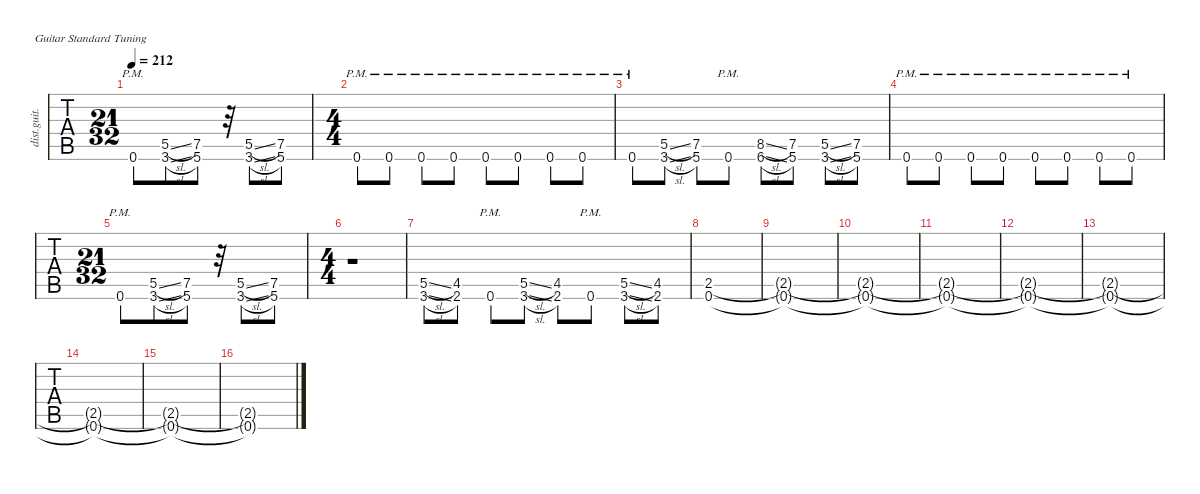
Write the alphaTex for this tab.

\defaultSystemsLayout 4
\hideDynamics
\bracketExtendMode nobrackets
\track ("Rhythm Guitar (Kirk)" "dist.guit.") {defaultSystemsLayout 4 multiBarRest instrument distortionguitar}
\staff {tabs}
\tuning (E4 B3 G3 D3 A2 E2)
\ts (21 32)
\beaming (8 3 2)
\tempo 212
\clef g2
\scale
0.26197
\ks c
0.6{pm}.8{dy mf} (3.6{sl} 5.5{sl}).8 (7.5 5.6).8 r.32 (3.6{sl} 5.5{sl}).8 (7.5 5.6).8 |
\ts (4 4)
\beaming (8 2 2 2 2)
\scale
0.25071 0.6{pm}.8 0.6{pm}.8 0.6{pm}.8 0.6{pm}.8 0.6{pm}.8 0.6{pm}.8 0.6{pm}.8 0.6{pm}.8 |
\scale
0.231891 0.6{pm}.8 (3.6{sl} 5.5{sl}).8 (7.5 5.6).8 0.6{pm}.8 (6.6{sl acc #} 8.5{sl}).8 (7.5 5.6).8 (3.6{sl} 5.5{sl}).8 (7.5 5.6).8 |
\scale
0.255428 0.6{pm}.8 0.6{pm}.8 0.6{pm}.8 0.6{pm}.8 0.6{pm}.8 0.6{pm}.8 0.6{pm}.8 0.6{pm}.8 |
\ts (21 32)
\beaming (8 3 2)
\scale
0.26197 0.6{pm}.8 (3.6{sl} 5.5{sl}).8 (7.5 5.6).8 r.32 (3.6{sl} 5.5{sl}).8 (7.5 5.6).8 |
\ts (4 4)
\beaming (8 2 2 2 2)
\scale
0.250356 r.1 |
\scale
0.231564 (3.6{sl} 5.5{sl}).8 (2.6{acc #} 4.5{acc #}).8 0.6{pm}.8 (3.6{sl} 5.5{sl}).8 (2.6{acc #} 4.5{acc #}).8 0.6{pm}.8 (3.6{sl} 5.5{sl}).8 (2.6{acc #} 4.5{acc #}).8 |
\scale
0.285948 (0.6 2.5).1 |
\scale
0.232132 (0.6{t} 2.5{t}).1 |
\scale
0.92984 (0.6{t} 2.5{t}).1 |
\scale
0.994915 (0.6{t} 2.5{t}).1 |
(2.5{t} 0.6{t}).1 |
(2.5{t} 0.6{t}).1{dy f} |
(0.6{t} 2.5{t}).1 |
(0.6{t} 2.5{t}).1 |
(0.6{t} 2.5{t}).1
